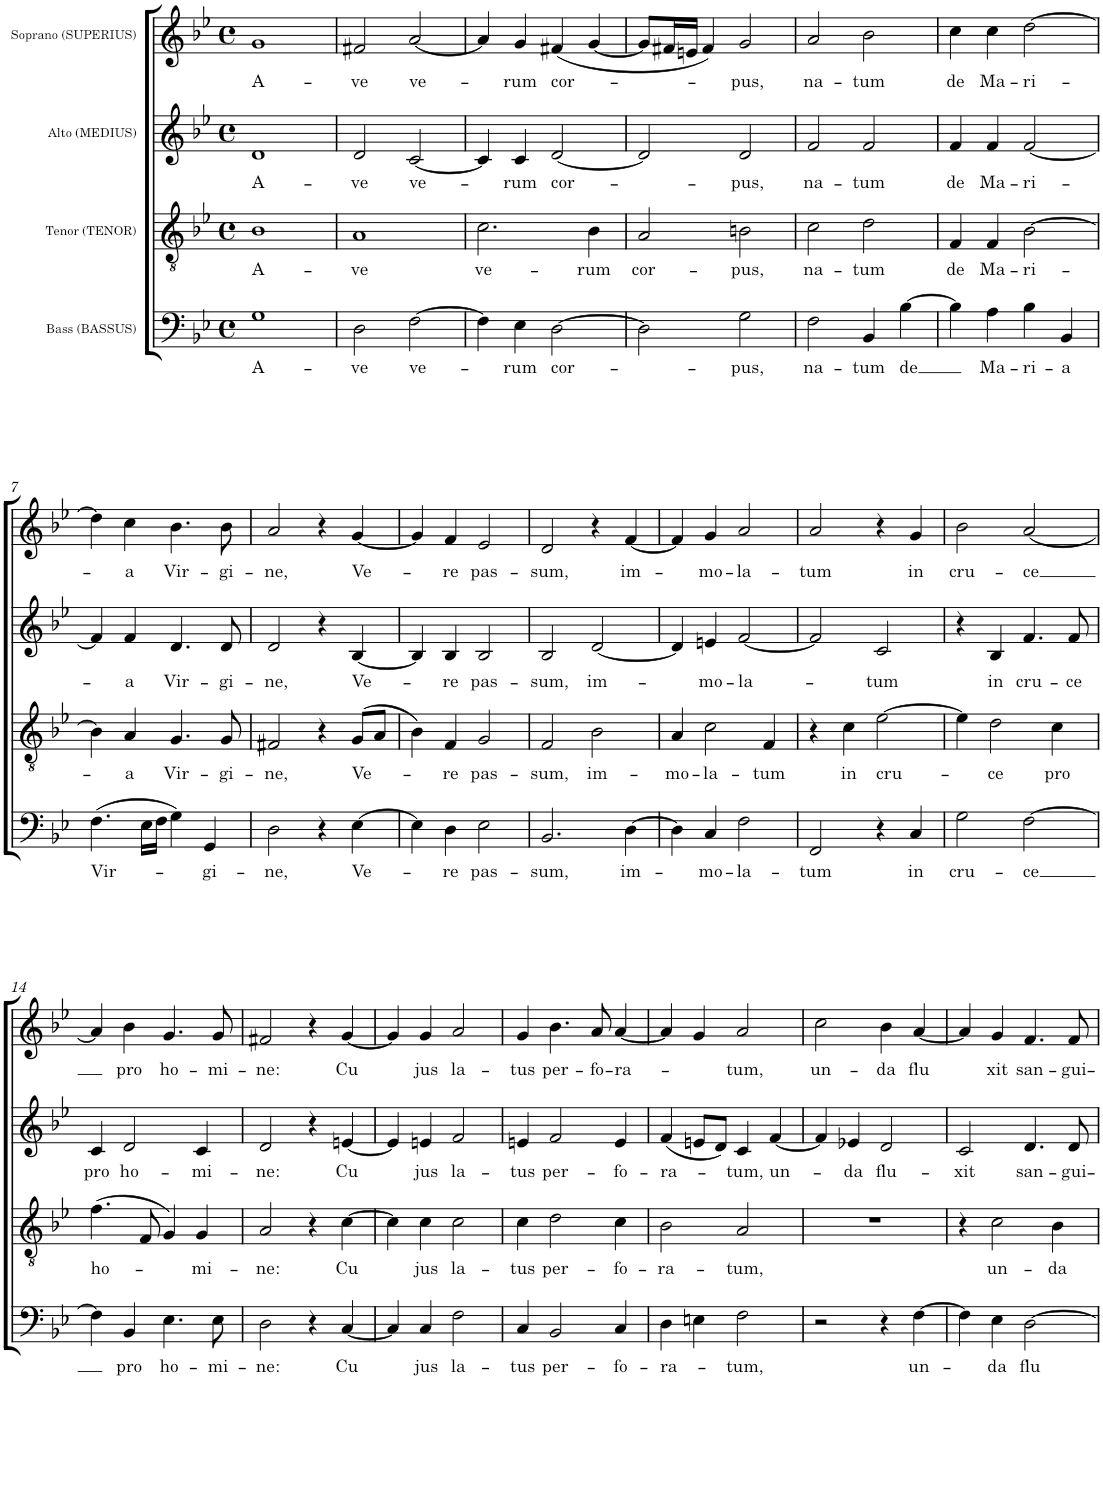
**kern	**text	**kern	**text	**kern	**text	**kern	**text
*part4	*part4	*part3	*part3	*part2	*part2	*part1	*part1
*staff4	*staff4	*staff3	*staff3	*staff2	*staff2	*staff1	*staff1
*I"Bass (BASSUS)	*	*I"Tenor (TENOR)	*	*I"Alto (MEDIUS)	*	*I"Soprano (SUPERIUS)	*
*clefF4	*	*clefGv2	*	*clefG2	*	*clefG2	*
*k[b-e-]	*	*k[b-e-]	*	*k[b-e-]	*	*k[b-e-]	*
*g:	*	*g:	*	*g:	*	*g:	*
*M4/4	*	*M4/4	*	*M4/4	*	*M4/4	*
*met(c)	*	*met(c)	*	*met(c)	*	*met(c)	*
=1	=1	=1	=1	=1	=1	=1	=1
!	!LO:LY:b	!	!LO:LY:b	!	!LO:LY:b	!	!LO:LY:b
1G	A-	1B-	A-	1d	A-	1g	A-
=2	=2	=2	=2	=2	=2	=2	=2
!	!LO:LY:b	!	!LO:LY:b	!	!LO:LY:b	!	!LO:LY:b
2D\	-ve	1A	-ve	2d/	-ve	2f#X/	-ve
!	!LO:LY:b	!	!	!	!LO:LY:b	!	!LO:LY:b
[2F\	ve-	.	.	[2c/	ve-	[2a/	ve-
=3	=3	=3	=3	=3	=3	=3	=3
!	!	!	!LO:LY:b	!	!	!	!
4F\]	.	2.c\	ve-	4c/]	.	4a/]	.
!	!LO:LY:b	!	!	!	!LO:LY:b	!	!LO:LY:b
4E-\	-rum	.	.	4c/	-rum	4g/	-rum
!	!LO:LY:b	!	!	!	!LO:LY:b	!	!LO:LY:b
[2D\	cor-	.	.	[2d/	cor-	(<4f#X/	cor-
!	!	!	!LO:LY:b	!	!	!	!
.	.	4B-\	-rum	.	.	[4g/	.
=4	=4	=4	=4	=4	=4	=4	=4
!	!	!	!LO:LY:b	!	!	!	!
2D\]	.	2A/	cor-	2d/]	.	8g/L]	.
.	.	.	.	.	.	16f#X/L	.
.	.	.	.	.	.	16en/JJ	.
.	.	.	.	.	.	4f#/)	.
!	!LO:LY:b	!	!LO:LY:b	!	!LO:LY:b	!	!LO:LY:b
2G\	-pus,	2Bn\	-pus,	2d/	-pus,	2g/	-pus,
=5	=5	=5	=5	=5	=5	=5	=5
!	!LO:LY:b	!	!LO:LY:b	!	!LO:LY:b	!	!LO:LY:b
2F\	na-	2c\	na-	2f/	na-	2a/	na-
!	!LO:LY:b	!	!LO:LY:b	!	!LO:LY:b	!	!LO:LY:b
4BB-/	-tum	2d\	-tum	2f/	-tum	2b-\	-tum
!	!LO:LY:b	!	!	!	!	!	!
[4B-\	de	.	.	.	.	.	.
=6	=6	=6	=6	=6	=6	=6	=6
!	!	!	!LO:LY:b	!	!LO:LY:b	!	!LO:LY:b
4B-\]	.	4F/	de	4f/	de	4cc\	de
!	!LO:LY:b	!	!LO:LY:b	!	!LO:LY:b	!	!LO:LY:b
4A\	Ma-	4F/	Ma-	4f/	Ma-	4cc\	Ma-
!	!LO:LY:b	!	!LO:LY:b	!	!LO:LY:b	!	!LO:LY:b
4B-\	-ri-	[2B-\	-ri-	[2f/	-ri-	[2dd\	-ri-
!	!LO:LY:b	!	!	!	!	!	!
4BB-/	-a	.	.	.	.	.	.
!!LO:LB:g=z
=7	=7	=7	=7	=7	=7	=7	=7
!	!LO:LY:b	!	!LO:LY:b	!	!LO:LY:b	!	!LO:LY:b
(>4.F\	Vir-	4B-\]	-­	4f/]	-­	4dd\]	-­
!	!	!	!LO:LY:b	!	!LO:LY:b	!	!LO:LY:b
.	.	4A/	a	4f/	a	4cc\	a
16E-\LL	.	.	.	.	.	.	.
16F\JJ	.	.	.	.	.	.	.
!	!	!	!LO:LY:b	!	!LO:LY:b	!	!LO:LY:b
4G\)	.	4.G/	Vir-	4.d/	Vir-	4.b-\	Vir-
!	!LO:LY:b	!	!	!	!	!	!
4GG/	-gi-	.	.	.	.	.	.
!	!	!	!LO:LY:b	!	!LO:LY:b	!	!LO:LY:b
.	.	8G/	-gi-	8d/	-gi-	8b-\	-gi-
=8	=8	=8	=8	=8	=8	=8	=8
!	!LO:LY:b	!	!LO:LY:b	!	!LO:LY:b	!	!LO:LY:b
2D\	-ne,	2F#X/	-ne,	2d/	-ne,	2a/	-ne,
4r	.	4r	.	4r	.	4r	.
!	!LO:LY:b	!	!LO:LY:b	!	!LO:LY:b	!	!LO:LY:b
[4E-\	Ve-	(>8G/L	Ve-	[4B-/	Ve-	[4g/	Ve-
.	.	8A/J	.	.	.	.	.
=9	=9	=9	=9	=9	=9	=9	=9
4E-\]	.	4B-\)	.	4B-/]	.	4g/]	.
!	!LO:LY:b	!	!LO:LY:b	!	!LO:LY:b	!	!LO:LY:b
4D\	-re	4F/	-re	4B-/	-re	4f/	-re
!	!LO:LY:b	!	!LO:LY:b	!	!LO:LY:b	!	!LO:LY:b
2E-\	pas-	2G/	pas-	2B-/	pas-	2e-/	pas-
=10	=10	=10	=10	=10	=10	=10	=10
!	!LO:LY:b	!	!LO:LY:b	!	!LO:LY:b	!	!LO:LY:b
2.BB-/	-sum,	2F/	-sum,	2B-/	-sum,	2d/	-sum,
!	!	!	!LO:LY:b	!	!LO:LY:b	!	!
.	.	2B-\	im-	[2d/	im-	4r	.
!	!LO:LY:b	!	!	!	!	!	!LO:LY:b
[4D\	im-	.	.	.	.	[4f/	im-
=11	=11	=11	=11	=11	=11	=11	=11
!	!LO:LY:b	!	!LO:LY:b	!	!LO:LY:b	!	!LO:LY:b
4D\]	-­	4A/	­ mo-	4d/]	-­	4f/]	-­
!	!LO:LY:b	!	!LO:LY:b	!	!LO:LY:b	!	!LO:LY:b
4C/	mo-	2c\	-la-	4en/	mo-	4g/	mo-
!	!LO:LY:b	!	!	!	!LO:LY:b	!	!LO:LY:b
2F\	-la-	.	.	[2f/	-la-	2a/	-la-
!	!	!	!LO:LY:b	!	!	!	!
.	.	4F/	-tum	.	.	.	.
=12	=12	=12	=12	=12	=12	=12	=12
!	!LO:LY:b	!	!	!	!	!	!LO:LY:b
2FF/	-tum	4r	.	2f/]	.	2a/	-tum
!	!	!	!LO:LY:b	!	!	!	!
.	.	4c\	in	.	.	.	.
!	!	!	!LO:LY:b	!	!LO:LY:b	!	!
4r	.	[2e-\	cru-	2c/	-tum	4r	.
!	!LO:LY:b	!	!	!	!	!	!LO:LY:b
4C/	in	.	.	.	.	4g/	in
=13	=13	=13	=13	=13	=13	=13	=13
!	!LO:LY:b	!	!	!	!	!	!LO:LY:b
2G\	cru-	4e-\]	.	4r	.	2b-\	cru-
!	!	!	!LO:LY:b	!	!LO:LY:b	!	!
.	.	2d\	-ce	4B-/	in	.	.
!	!LO:LY:b	!	!	!	!LO:LY:b	!	!LO:LY:b
[2F\	-ce	.	.	4.f/	cru-	[2a/	-ce
!	!	!	!LO:LY:b	!	!	!	!
.	.	4c\	pro	.	.	.	.
!	!	!	!	!	!LO:LY:b	!	!
.	.	.	.	8f/	-ce	.	.
!!LO:LB:g=z
=14	=14	=14	=14	=14	=14	=14	=14
!	!	!	!LO:LY:b	!	!LO:LY:b	!	!
4F\]	.	(>4.f\	ho-	4c/	pro	4a/]	.
!	!LO:LY:b	!	!	!	!LO:LY:b	!	!LO:LY:b
4BB-/	pro	.	.	2d/	ho-	4b-\	pro
.	.	8F/	.	.	.	.	.
!	!LO:LY:b	!	!LO:LY:b	!	!	!	!LO:LY:b
4.E-\	ho-	4G/)	-­	.	.	4.g/	ho-
!	!	!	!LO:LY:b	!	!LO:LY:b	!	!
.	.	4G/	mi-	4c/	-mi-	.	.
!	!LO:LY:b	!	!	!	!	!	!LO:LY:b
8E-\	-mi-	.	.	.	.	8g/	-mi-
=15	=15	=15	=15	=15	=15	=15	=15
!	!LO:LY:b	!	!LO:LY:b	!	!LO:LY:b	!	!LO:LY:b
2D\	-ne:	2A/	-ne:	2d/	-ne:	2f#X/	-ne:
4r	.	4r	.	4r	.	4r	.
!	!LO:LY:b	!	!LO:LY:b	!	!LO:LY:b	!	!LO:LY:b
[4C/	Cu	[4c\	Cu	[4en/	Cu	[4g/	Cu
=16	=16	=16	=16	=16	=16	=16	=16
!	!LO:LY:b	!	!LO:LY:b	!	!LO:LY:b	!	!LO:LY:b
4C/]	­	4c\]	­	4e/]	­	4g/]	­
!	!LO:LY:b	!	!LO:LY:b	!	!LO:LY:b	!	!LO:LY:b
4C/	jus	4c\	jus	4en/	jus	4g/	jus
!	!LO:LY:b	!	!LO:LY:b	!	!LO:LY:b	!	!LO:LY:b
2F\	la-	2c\	la-	2f/	la-	2a/	la-
=17	=17	=17	=17	=17	=17	=17	=17
!	!LO:LY:b	!	!LO:LY:b	!	!LO:LY:b	!	!LO:LY:b
4C/	­ tus	4c\	­ tus	4en/	­ tus	4g/	­ tus
!	!LO:LY:b	!	!LO:LY:b	!	!LO:LY:b	!	!LO:LY:b
2BB-/	per-	2d\	per-	2f/	per-	4.b-\	per-
!	!	!	!	!	!	!	!LO:LY:b
.	.	.	.	.	.	8a/	-fo-
!	!LO:LY:b	!	!LO:LY:b	!	!LO:LY:b	!	!LO:LY:b
4C/	-fo-	4c\	-fo-	4e/	-fo-	[4a/	-ra-
=18	=18	=18	=18	=18	=18	=18	=18
!	!LO:LY:b	!	!LO:LY:b	!	!LO:LY:b	!	!
4D\	-ra-	2B-\	-ra-	(<4f/	-ra-	4a/]	.
!	!	!	!	!	!	!	!LO:LY:b
4En\	.	.	.	8en/L	.	4g/	-­
.	.	.	.	8d/J)	.	.	.
!	!LO:LY:b	!	!LO:LY:b	!	!LO:LY:b	!	!LO:LY:b
2F\	-tum,	2A/	-tum,	4c/	-tum,	2a/	tum,
!	!	!	!	!	!LO:LY:b	!	!
.	.	.	.	[4f/	un-	.	.
=19	=19	=19	=19	=19	=19	=19	=19
!	!	!	!	!	!	!	!LO:LY:b
2r	.	1r	.	4f/]	.	2cc\	un-
!	!	!	!	!	!LO:LY:b	!	!
.	.	.	.	4e-X/	-da	.	.
!	!	!	!	!	!LO:LY:b	!	!LO:LY:b
4r	.	.	.	2d/	flu-	4b-\	-da
!	!LO:LY:b	!	!	!	!	!	!LO:LY:b
[4F\	un-	.	.	.	.	[4a/	flu
=20	=20	=20	=20	=20	=20	=20	=20
!	!LO:LY:b	!	!	!	!LO:LY:b	!	!LO:LY:b
4F\]	-­	4r	.	2c/	-xit	4a/]	­
!	!LO:LY:b	!	!LO:LY:b	!	!	!	!LO:LY:b
4E-\	da	2c\	un-	.	.	4g/	xit
!	!LO:LY:b	!	!	!	!LO:LY:b	!	!LO:LY:b
[2D\	flu	.	.	4.d/	san-	4.f/	san-
!	!	!	!LO:LY:b	!	!	!	!
.	.	4B-\	-da	.	.	.	.
!	!	!	!	!	!LO:LY:b	!	!LO:LY:b
.	.	.	.	8d/	-gui-	8f/	-gui-
=	=	=	=	=	=	=	=
*-	*-	*-	*-	*-	*-	*-	*-
